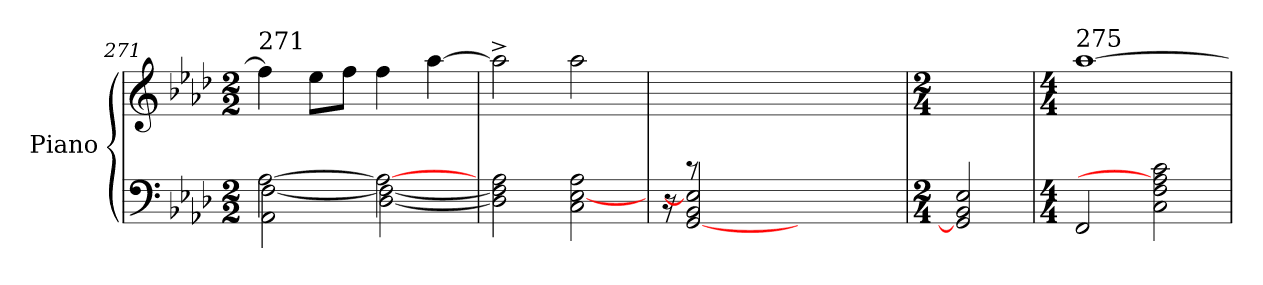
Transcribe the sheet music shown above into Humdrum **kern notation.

**kern	**kern
*part1	*part1
*staff2	*staff1
*I"Piano	*
*I'Pno	*
*clefF4	*clefG2
*k[b-e-a-d-]	*k[b-e-a-d-]
*A-:	*A-:
*M2/2	*M2/2
=271	=271
*^	*
!	!	!LO:TX:a:t=271
[2A-\	2AA-\ [2F\	4ff\]
.	.	8ee-\L
.	.	8ff\J
2A-\_	[2D-\ 2F\_	4ff\
.	.	[4aa-\
=272	=272	=272
1ryy	2D-\] 2F\] 2A-\	2aa-^\]
.	2C\ [2E-\ 2A-\	2aa-\
=273	=273	=273
16ryy	16r	1ryy
8r	[2GG/ 2BB-/ 2E-/]	.
16ryy	.	.
4..ryy	.	.
.	4..ryy	.
4ryy	.	.
16ryy	.	.
!!LO:PB:g=z
=274	=274	=274
*M2/4	*	*M2/4
2ryy	2GG/] 2BB-/ 2E-/	2ryy
*v	*v	*
!!LO:PB:g=z
=275	=275
*M4/4	*M4/4
*^	*
!	!	!LO:TX:a:t=275
*v	*v	*
2FF/	[1aa-
2C\ 2F\ 2A-\] 2c\	.
=	=
*-	*-
